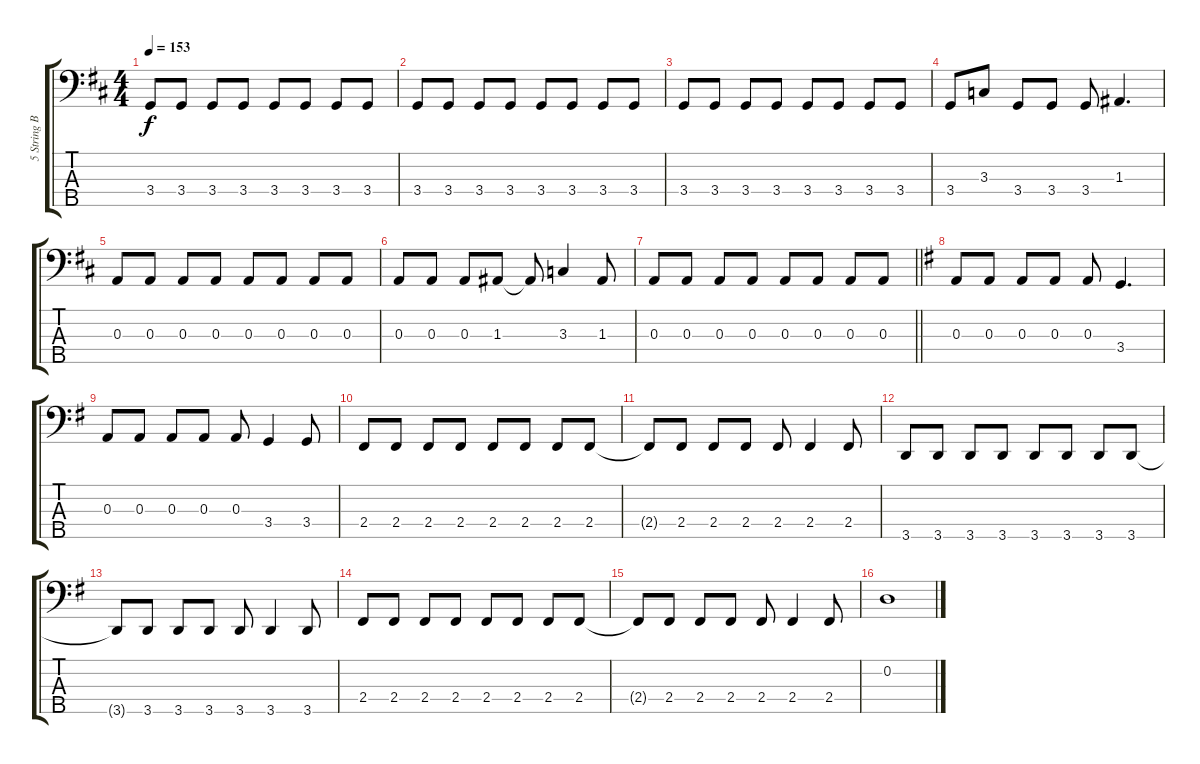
\track ("5 String Bass" "5 String B") {instrument electricbassfinger}
\staff {score tabs}
\tuning (G2 D2 A1 E1 B0) {hide}
\ts (4 4)
\tempo 153
\clef f4
\ks d
3.4.8{dy f} 3.4.8 3.4.8 3.4.8 3.4.8 3.4.8 3.4.8 3.4.8 |
3.4.8 3.4.8 3.4.8 3.4.8 3.4.8 3.4.8 3.4.8 3.4.8 |
3.4.8 3.4.8 3.4.8 3.4.8 3.4.8 3.4.8 3.4.8 3.4.8 |
3.4.8 3.3.8 3.4.8 3.4.8 3.4.8 1.3.4{d} |
0.3.8 0.3.8 0.3.8 0.3.8 0.3.8 0.3.8 0.3.8 0.3.8 |
0.3.8 0.3.8 0.3.8 1.3.8 1.3{t}.8 3.3.4 1.3.8 |
\barLineRight lightlight
0.3.8 0.3.8 0.3.8 0.3.8 0.3.8 0.3.8 0.3.8 0.3.8 |
\ks g
0.3.8 0.3.8 0.3.8 0.3.8 0.3.8 3.4.4{d} |
0.3.8 0.3.8 0.3.8 0.3.8 0.3.8 3.4.4 3.4.8 |
2.4.8 2.4.8 2.4.8 2.4.8 2.4.8 2.4.8 2.4.8 2.4.8 |
2.4{t}.8 2.4.8 2.4.8 2.4.8 2.4.8 2.4.4 2.4.8 |
3.5.8 3.5.8 3.5.8 3.5.8 3.5.8 3.5.8 3.5.8 3.5.8 |
3.5{t}.8 3.5.8 3.5.8 3.5.8 3.5.8 3.5.4 3.5.8 |
2.4.8 2.4.8 2.4.8 2.4.8 2.4.8 2.4.8 2.4.8 2.4.8 |
2.4{t}.8 2.4.8 2.4.8 2.4.8 2.4.8 2.4.4 2.4.8 |
0.2.1
